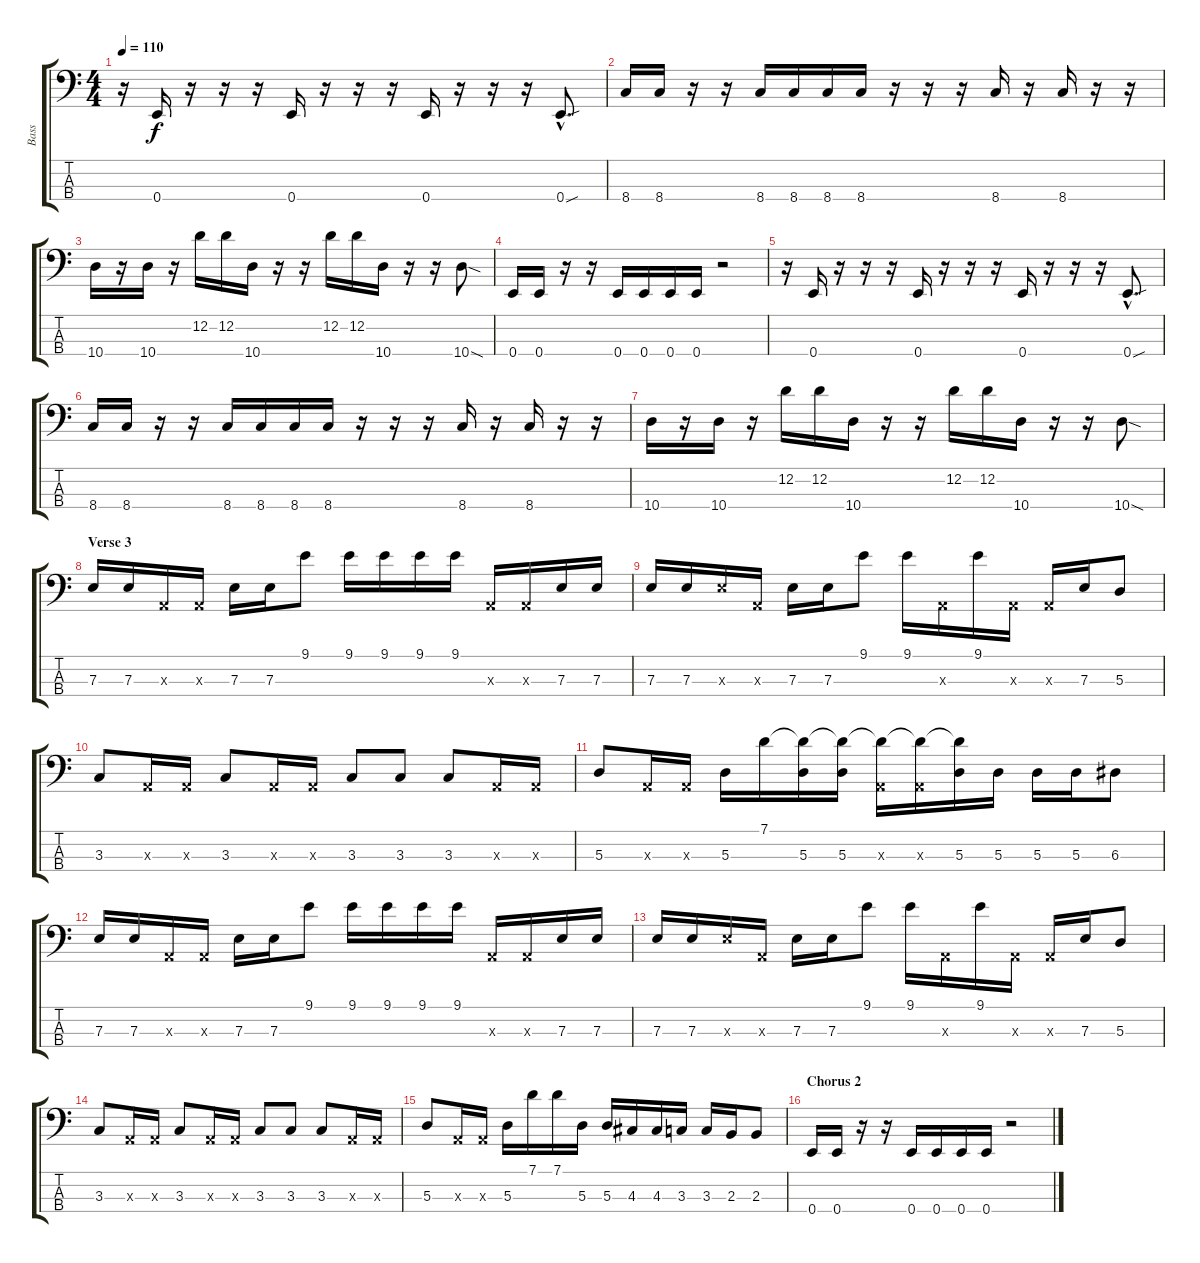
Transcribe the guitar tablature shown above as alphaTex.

\track ("Bass" "Bass") {instrument electricbassfinger}
\staff {score tabs}
\tuning (G2 D2 A1 E1) {hide}
\ts (4 4)
\tempo 110
\clef f4
\ks c
r.16{dy f} 0.4.16 r.16 r.16 r.16 0.4.16 r.16 r.16 r.16 0.4.16 r.16 r.16 r.16 0.4{sou hac}.8{d} |
8.4.16 8.4.16 r.16 r.16 8.4.16 8.4.16 8.4.16 8.4.16 r.16 r.16 r.16 8.4.16 r.16 8.4.16 r.16 r.16 |
10.4.16 r.16 10.4.16 r.16 12.2.16 12.2.16 10.4.16 r.16 r.16 12.2.16 12.2.16 10.4.16 r.16 r.16 10.4{sod}.8 |
0.4.16 0.4.16 r.16 r.16 0.4.16 0.4.16 0.4.16 0.4.16 r.2 |
r.16 0.4.16 r.16 r.16 r.16 0.4.16 r.16 r.16 r.16 0.4.16 r.16 r.16 r.16 0.4{sou hac}.8{d} |
8.4.16 8.4.16 r.16 r.16 8.4.16 8.4.16 8.4.16 8.4.16 r.16 r.16 r.16 8.4.16 r.16 8.4.16 r.16 r.16 |
10.4.16 r.16 10.4.16 r.16 12.2.16 12.2.16 10.4.16 r.16 r.16 12.2.16 12.2.16 10.4.16 r.16 r.16 10.4{sod}.8 |
\section ("" "Verse 3")
7.3.16 7.3.16 0.3{x}.16 0.3{x}.16 7.3.16 7.3.16 9.1.8 9.1.16 9.1.16 9.1.16 9.1.16 0.3{x}.16 0.3{x}.16 7.3.16 7.3.16 |
7.3.16 7.3.16 7.3{x}.16 0.3{x}.16 7.3.16 7.3.16 9.1.8 9.1.16 0.3{x}.16 9.1.16 0.3{x}.16 0.3{x}.16 7.3.16 5.3.8 |
3.3.8 0.3{x}.16 0.3{x}.16 3.3.8 0.3{x}.16 0.3{x}.16 3.3.8 3.3.8 3.3.8 0.3{x}.16 0.3{x}.16 |
5.3.8 0.3{x}.16 0.3{x}.16 5.3.16 7.1.16 (7.1{t} 5.3).16 (7.1{t} 5.3).16 (7.1{t} 0.3{x}).16 (7.1{t} 0.3{x}).16 (7.1{t} 5.3).16 5.3.16 5.3.16 5.3.16 6.3.8 |
7.3.16 7.3.16 0.3{x}.16 0.3{x}.16 7.3.16 7.3.16 9.1.8 9.1.16 9.1.16 9.1.16 9.1.16 0.3{x}.16 0.3{x}.16 7.3.16 7.3.16 |
7.3.16 7.3.16 7.3{x}.16 0.3{x}.16 7.3.16 7.3.16 9.1.8 9.1.16 0.3{x}.16 9.1.16 0.3{x}.16 0.3{x}.16 7.3.16 5.3.8 |
3.3.8 0.3{x}.16 0.3{x}.16 3.3.8 0.3{x}.16 0.3{x}.16 3.3.8 3.3.8 3.3.8 0.3{x}.16 0.3{x}.16 |
5.3.8 0.3{x}.16 0.3{x}.16 5.3.16 7.1.16 7.1.16 5.3.16 5.3.16 4.3.16 4.3.16 3.3.16 3.3.16 2.3.16 2.3.8 |
\section ("" "Chorus 2")
0.4.16 0.4.16 r.16 r.16 0.4.16 0.4.16 0.4.16 0.4.16 r.2
